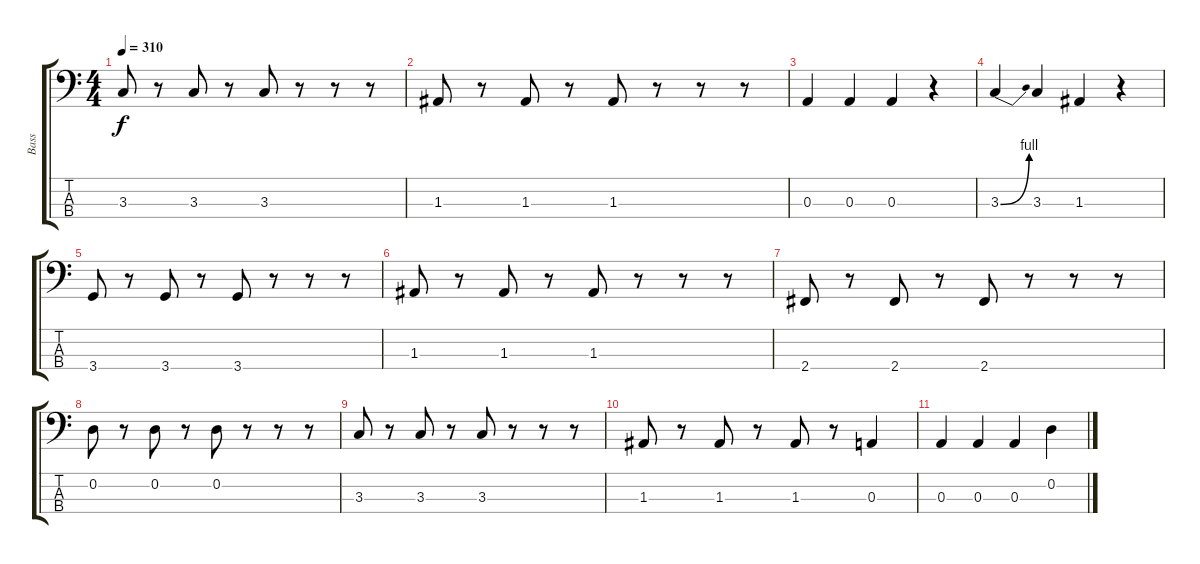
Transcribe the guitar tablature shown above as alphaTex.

\track ("Bass" "Bass") {instrument electricbassfinger}
\staff {score tabs}
\tuning (G2 D2 A1 E1) {hide}
\ts (4 4)
\tempo 310
\clef f4
\ks c
3.3.8{dy f} r.8 3.3.8 r.8 3.3.8 r.8 r.8 r.8 |
1.3.8 r.8 1.3.8 r.8 1.3.8 r.8 r.8 r.8 |
0.3.4 0.3.4 0.3.4 r.4 |
3.3{be (bend 0 0 60 4)}.4 3.3.4 1.3.4 r.4 |
3.4.8 r.8 3.4.8 r.8 3.4.8 r.8 r.8 r.8 |
1.3.8 r.8 1.3.8 r.8 1.3.8 r.8 r.8 r.8 |
2.4.8 r.8 2.4.8 r.8 2.4.8 r.8 r.8 r.8 |
0.2.8 r.8 0.2.8 r.8 0.2.8 r.8 r.8 r.8 |
3.3.8 r.8 3.3.8 r.8 3.3.8 r.8 r.8 r.8 |
1.3.8 r.8 1.3.8 r.8 1.3.8 r.8 0.3.4 |
0.3.4 0.3.4 0.3.4 0.2.4
